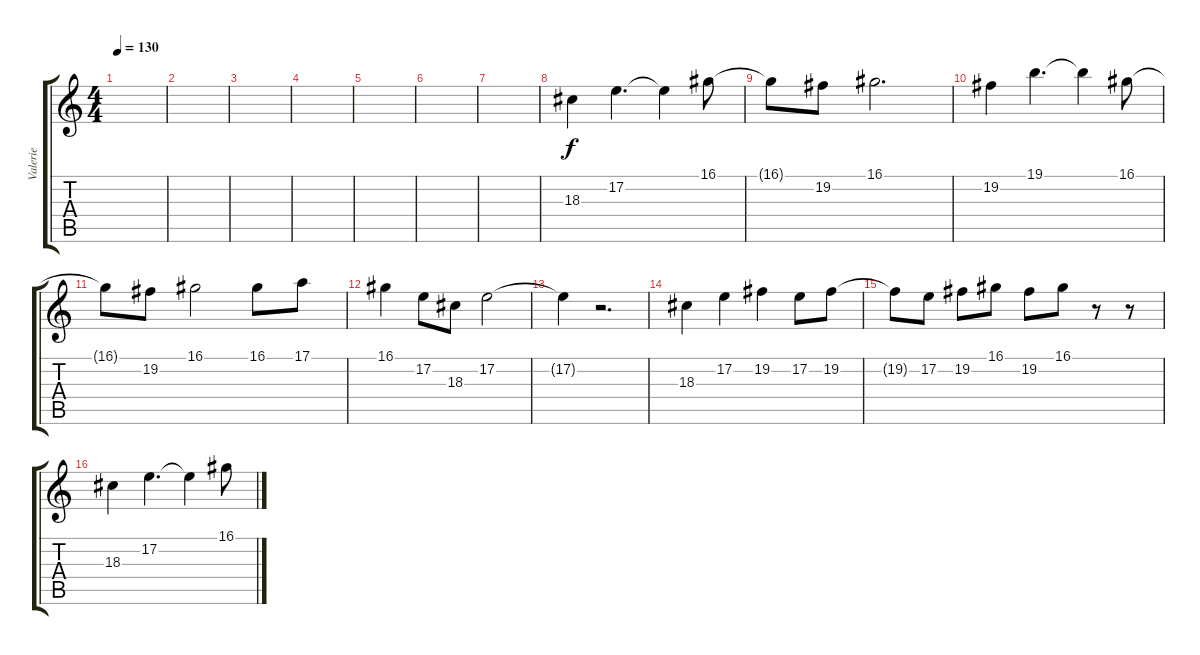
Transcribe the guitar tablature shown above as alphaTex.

\track ("Valerie" "Valerie") {instrument flute}
\staff {score tabs}
\tuning (E4 B3 G3 D3 A2 E2) {hide}
\ts (4 4)
\tempo 130
\clef g2
\ks c
|
|
|
|
|
|
|
18.3.4 17.2.4{d} 17.2{t}.4 16.1.8 |
16.1{t}.8 19.2.8 16.1.2{d} |
19.2.4 19.1.4{d} 19.1{t}.4 16.1.8 |
16.1{t}.8 19.2.8 16.1.2 16.1.8 17.1.8 |
16.1.4 17.2.8 18.3.8 17.2.2 |
17.2{t}.4 r.2{d} |
18.3.4 17.2.4 19.2.4 17.2.8 19.2.8 |
19.2{t}.8 17.2.8 19.2.8 16.1.8 19.2.8 16.1.8 r.8 r.8 |
18.3.4 17.2.4{d} 17.2{t}.4 16.1.8
